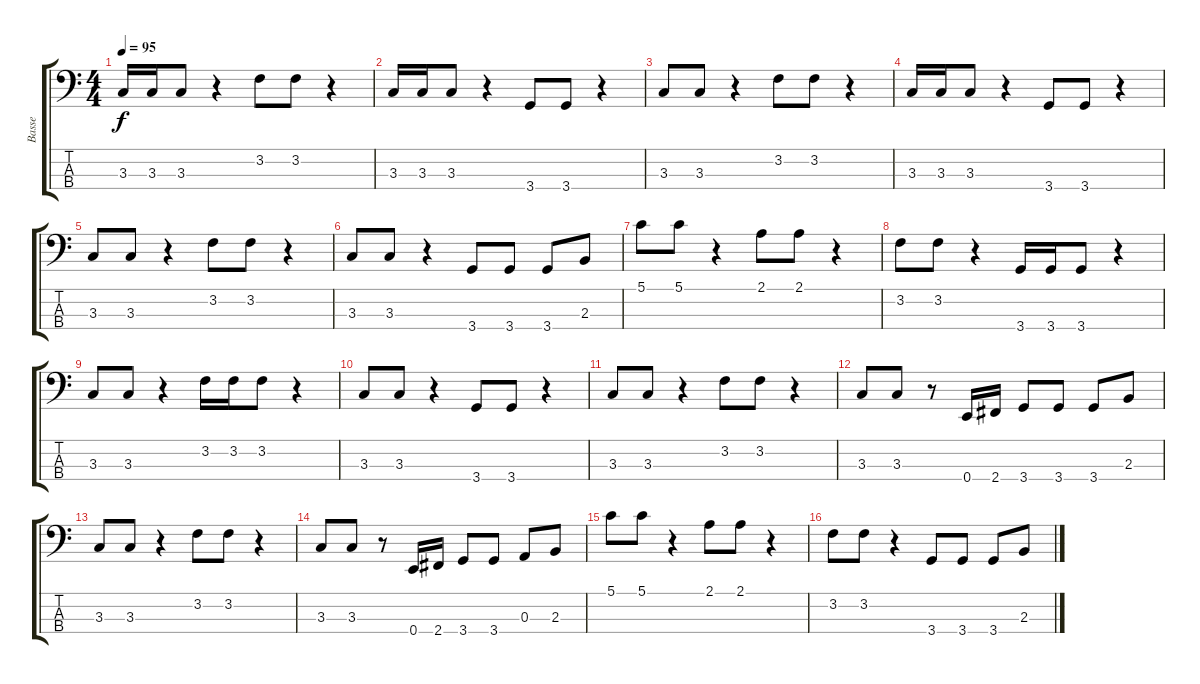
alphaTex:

\track ("Basse" "Basse") {instrument electricbassfinger}
\staff {score tabs}
\tuning (G2 D2 A1 E1) {hide}
\ts (4 4)
\tempo 95
\clef f4
\ks c
3.3.16{dy f} 3.3.16 3.3.8 r.4 3.2.8 3.2.8 r.4 |
3.3.16 3.3.16 3.3.8 r.4 3.4.8 3.4.8 r.4 |
3.3.8 3.3.8 r.4 3.2.8 3.2.8 r.4 |
3.3.16 3.3.16 3.3.8 r.4 3.4.8 3.4.8 r.4 |
3.3.8 3.3.8 r.4 3.2.8 3.2.8 r.4 |
3.3.8 3.3.8 r.4 3.4.8 3.4.8 3.4.8 2.3.8 |
5.1.8 5.1.8 r.4 2.1.8 2.1.8 r.4 |
3.2.8 3.2.8 r.4 3.4.16 3.4.16 3.4.8 r.4 |
3.3.8 3.3.8 r.4 3.2.16 3.2.16 3.2.8 r.4 |
3.3.8 3.3.8 r.4 3.4.8 3.4.8 r.4 |
3.3.8 3.3.8 r.4 3.2.8 3.2.8 r.4 |
3.3.8 3.3.8 r.8 0.4.16 2.4.16 3.4.8 3.4.8 3.4.8 2.3.8 |
3.3.8 3.3.8 r.4 3.2.8 3.2.8 r.4 |
3.3.8 3.3.8 r.8 0.4.16 2.4.16 3.4.8 3.4.8 0.3.8 2.3.8 |
5.1.8 5.1.8 r.4 2.1.8 2.1.8 r.4 |
3.2.8 3.2.8 r.4 3.4.8 3.4.8 3.4.8 2.3.8
